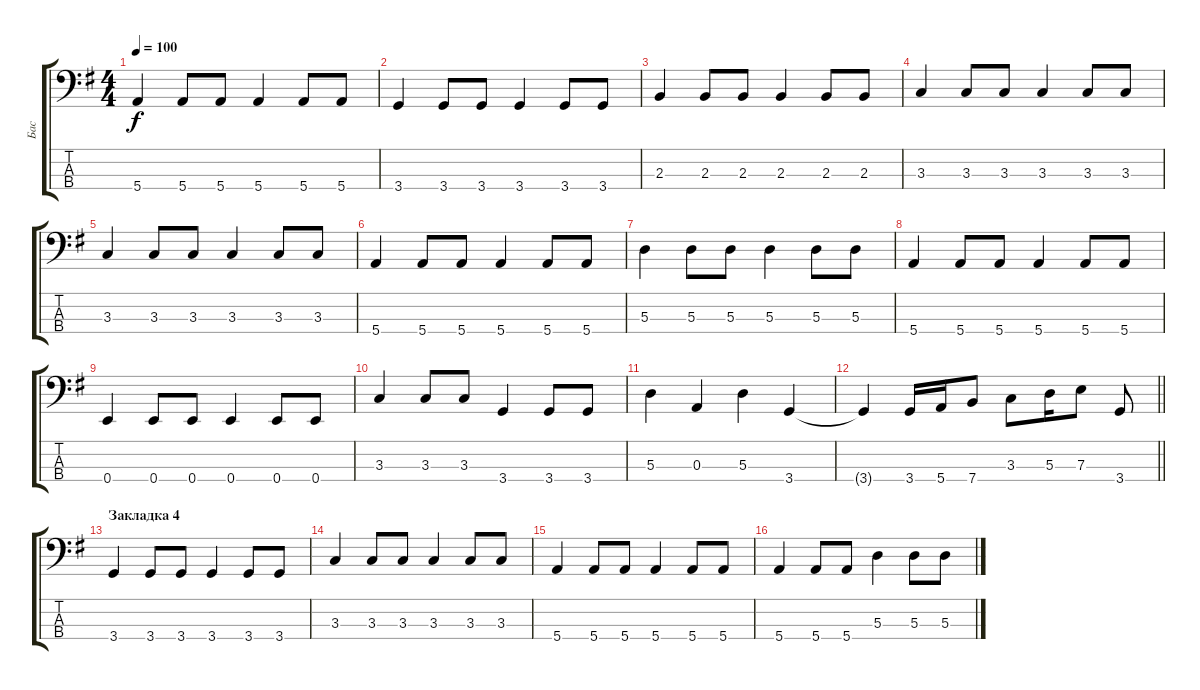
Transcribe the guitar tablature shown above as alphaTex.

\track ("Бас" "Бас") {instrument electricbassfinger}
\staff {score tabs}
\tuning (G2 D2 A1 E1) {hide}
\ts (4 4)
\tempo 100
\clef f4
\ks g
5.4.4{dy f} 5.4.8 5.4.8 5.4.4 5.4.8 5.4.8 |
3.4.4 3.4.8 3.4.8 3.4.4 3.4.8 3.4.8 |
2.3.4 2.3.8 2.3.8 2.3.4 2.3.8 2.3.8 |
3.3.4 3.3.8 3.3.8 3.3.4 3.3.8 3.3.8 |
3.3.4 3.3.8 3.3.8 3.3.4 3.3.8 3.3.8 |
5.4.4 5.4.8 5.4.8 5.4.4 5.4.8 5.4.8 |
5.3.4 5.3.8 5.3.8 5.3.4 5.3.8 5.3.8 |
5.4.4 5.4.8 5.4.8 5.4.4 5.4.8 5.4.8 |
0.4.4 0.4.8 0.4.8 0.4.4 0.4.8 0.4.8 |
3.3.4 3.3.8 3.3.8 3.4.4 3.4.8 3.4.8 |
5.3.4 0.3.4 5.3.4 3.4.4 |
\barLineRight lightlight
3.4{t}.4 3.4.16 5.4.16 7.4.8 3.3.8 5.3.16 7.3.8 3.4.8 |
\section ("" "Закладка 4")
3.4.4 3.4.8 3.4.8 3.4.4 3.4.8 3.4.8 |
3.3.4 3.3.8 3.3.8 3.3.4 3.3.8 3.3.8 |
5.4.4 5.4.8 5.4.8 5.4.4 5.4.8 5.4.8 |
5.4.4 5.4.8 5.4.8 5.3.4 5.3.8 5.3.8
